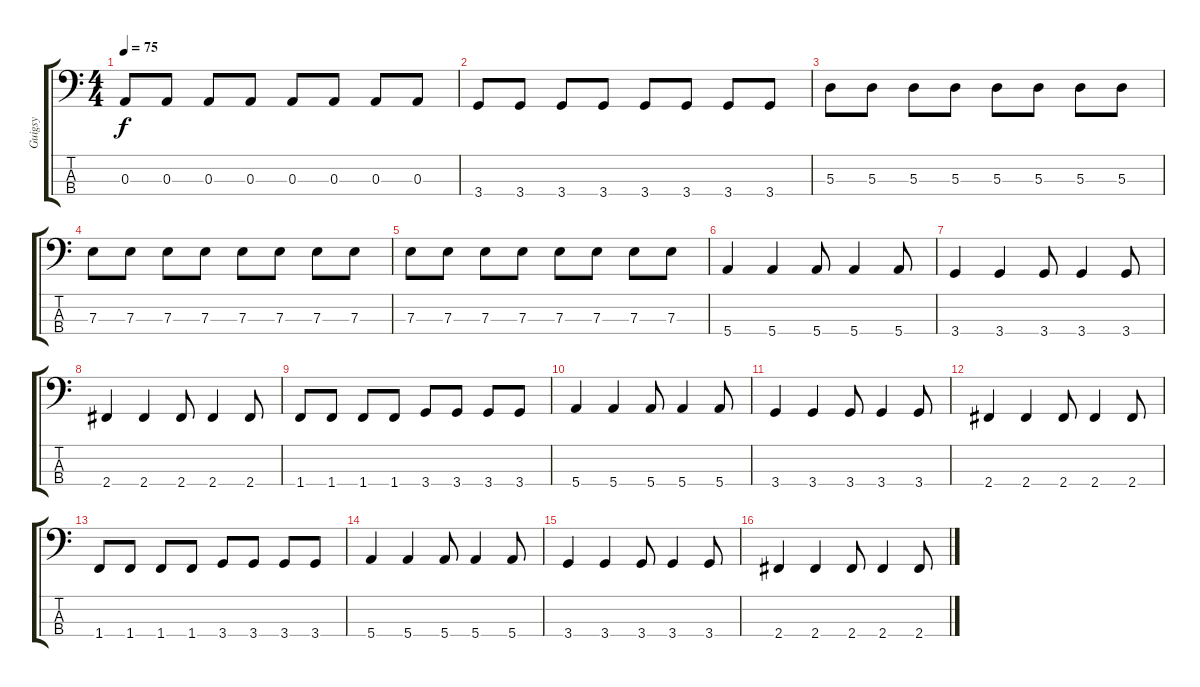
\track ("Guigsy" "Guigsy") {instrument electricbasspick}
\staff {score tabs}
\tuning (G2 D2 A1 E1) {hide}
\ts (4 4)
\tempo 75
\clef f4
\ks c
0.3.8{dy f} 0.3.8 0.3.8 0.3.8 0.3.8 0.3.8 0.3.8 0.3.8 |
3.4.8 3.4.8 3.4.8 3.4.8 3.4.8 3.4.8 3.4.8 3.4.8 |
5.3.8 5.3.8 5.3.8 5.3.8 5.3.8 5.3.8 5.3.8 5.3.8 |
7.3.8 7.3.8 7.3.8 7.3.8 7.3.8 7.3.8 7.3.8 7.3.8 |
7.3.8 7.3.8 7.3.8 7.3.8 7.3.8 7.3.8 7.3.8 7.3.8 |
5.4.4 5.4.4 5.4.8 5.4.4 5.4.8 |
3.4.4 3.4.4 3.4.8 3.4.4 3.4.8 |
2.4.4 2.4.4 2.4.8 2.4.4 2.4.8 |
1.4.8 1.4.8 1.4.8 1.4.8 3.4.8 3.4.8 3.4.8 3.4.8 |
5.4.4 5.4.4 5.4.8 5.4.4 5.4.8 |
3.4.4 3.4.4 3.4.8 3.4.4 3.4.8 |
2.4.4 2.4.4 2.4.8 2.4.4 2.4.8 |
1.4.8 1.4.8 1.4.8 1.4.8 3.4.8 3.4.8 3.4.8 3.4.8 |
5.4.4 5.4.4 5.4.8 5.4.4 5.4.8 |
3.4.4 3.4.4 3.4.8 3.4.4 3.4.8 |
2.4.4 2.4.4 2.4.8 2.4.4 2.4.8
